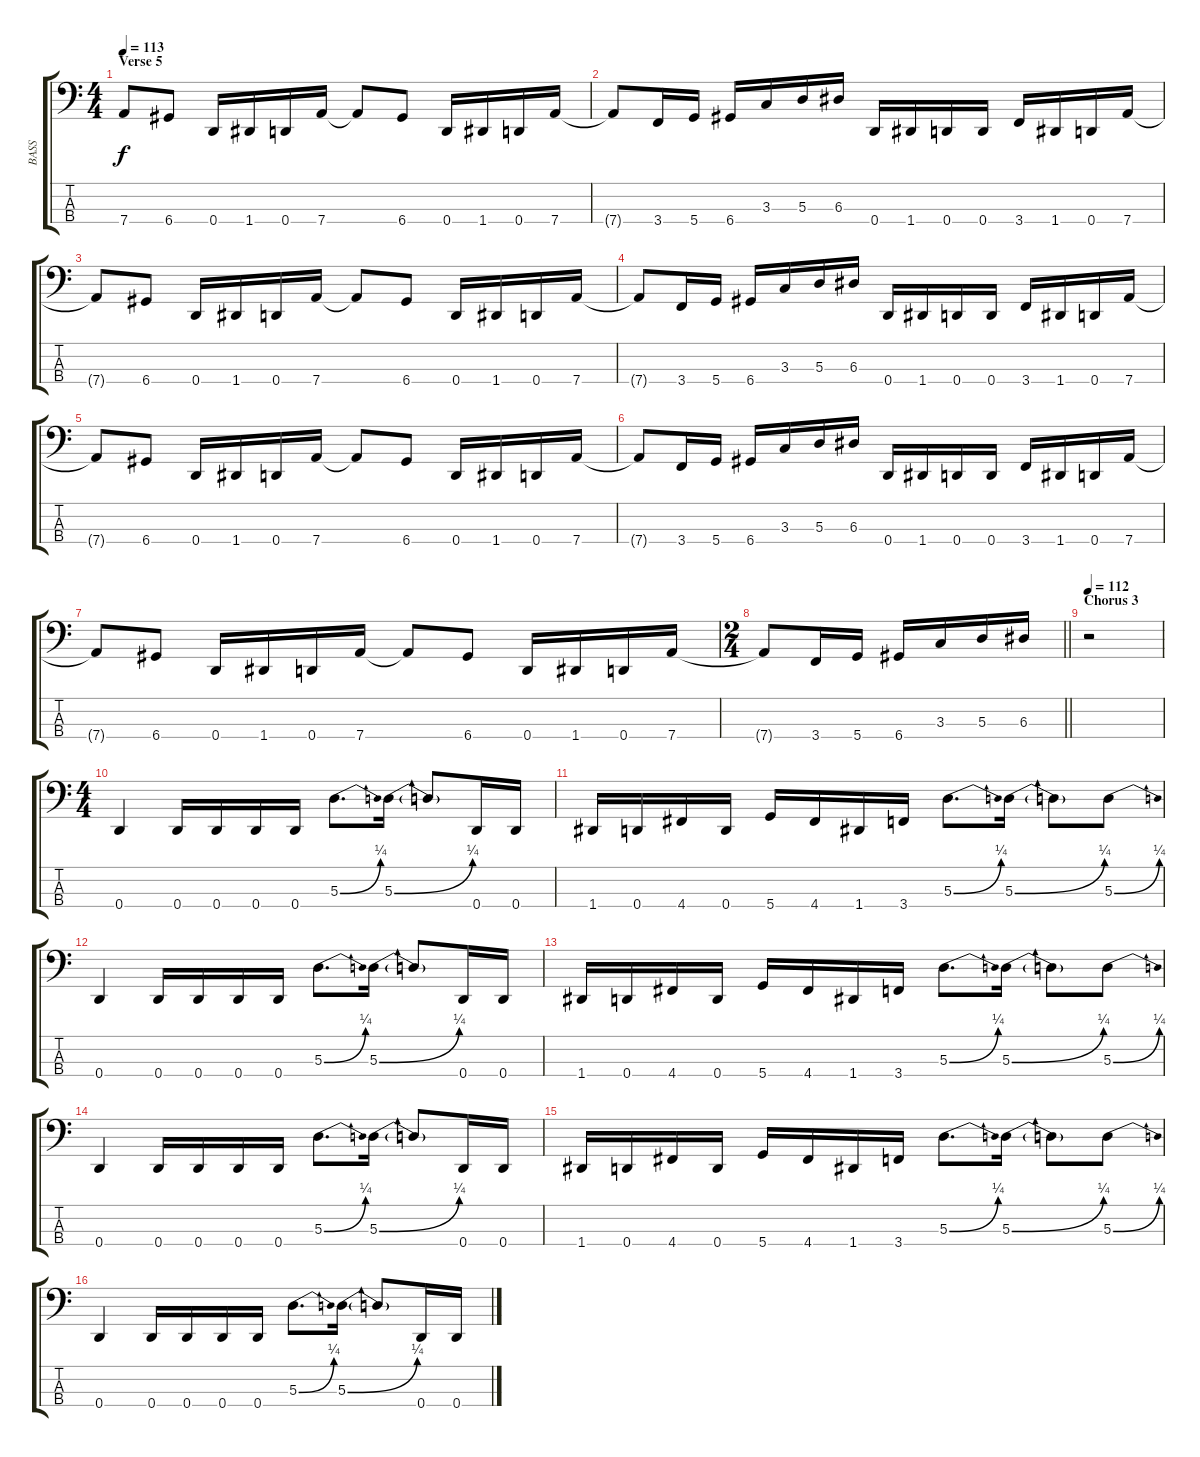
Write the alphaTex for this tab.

\track ("BASS" "BASS") {instrument electricbasspick}
\staff {score tabs}
\tuning (G2 D2 A1 D1) {hide}
\ts (4 4)
\section ("" "Verse 5")
\tempo 113
\clef f4
\ks c
7.4{t}.8{dy f} 6.4.8 0.4.16 1.4.16 0.4.16 7.4.16 7.4{t}.8 6.4.8 0.4.16 1.4.16 0.4.16 7.4.16 |
7.4{t}.8 3.4.16 5.4.16 6.4.16 3.3.16 5.3.16 6.3.16 0.4.16 1.4.16 0.4.16 0.4.16 3.4.16 1.4.16 0.4.16 7.4.16 |
7.4{t}.8 6.4.8 0.4.16 1.4.16 0.4.16 7.4.16 7.4{t}.8 6.4.8 0.4.16 1.4.16 0.4.16 7.4.16 |
7.4{t}.8 3.4.16 5.4.16 6.4.16 3.3.16 5.3.16 6.3.16 0.4.16 1.4.16 0.4.16 0.4.16 3.4.16 1.4.16 0.4.16 7.4.16 |
7.4{t}.8 6.4.8 0.4.16 1.4.16 0.4.16 7.4.16 7.4{t}.8 6.4.8 0.4.16 1.4.16 0.4.16 7.4.16 |
7.4{t}.8 3.4.16 5.4.16 6.4.16 3.3.16 5.3.16 6.3.16 0.4.16 1.4.16 0.4.16 0.4.16 3.4.16 1.4.16 0.4.16 7.4.16 |
7.4{t}.8 6.4.8 0.4.16 1.4.16 0.4.16 7.4.16 7.4{t}.8 6.4.8 0.4.16 1.4.16 0.4.16 7.4.16 |
\ts (2 4)
\barLineRight lightlight
7.4{t}.8 3.4.16 5.4.16 6.4.16 3.3.16 5.3.16 6.3.16 |
\section ("" "Chorus 3")
\tempo 112
r.2 |
\ts (4 4)
0.4.4 0.4.16 0.4.16 0.4.16 0.4.16 5.3{be (bend 0 0 60 1)}.8{d} 5.3{be (bend 0 0 60 1)}.16 5.3{t}.8 0.4.16 0.4.16 |
1.4.16 0.4.16 4.4.16 0.4.16 5.4.16 4.4.16 1.4.16 3.4.16 5.3{be (bend 0 0 60 1)}.8{d} 5.3{be (bend 0 0 60 1)}.16 5.3{t}.8 5.3{be (bend 0 0 60 1)}.8 |
0.4.4 0.4.16 0.4.16 0.4.16 0.4.16 5.3{be (bend 0 0 60 1)}.8{d} 5.3{be (bend 0 0 60 1)}.16 5.3{t}.8 0.4.16 0.4.16 |
1.4.16 0.4.16 4.4.16 0.4.16 5.4.16 4.4.16 1.4.16 3.4.16 5.3{be (bend 0 0 60 1)}.8{d} 5.3{be (bend 0 0 60 1)}.16 5.3{t}.8 5.3{be (bend 0 0 60 1)}.8 |
0.4.4 0.4.16 0.4.16 0.4.16 0.4.16 5.3{be (bend 0 0 60 1)}.8{d} 5.3{be (bend 0 0 60 1)}.16 5.3{t}.8 0.4.16 0.4.16 |
1.4.16 0.4.16 4.4.16 0.4.16 5.4.16 4.4.16 1.4.16 3.4.16 5.3{be (bend 0 0 60 1)}.8{d} 5.3{be (bend 0 0 60 1)}.16 5.3{t}.8 5.3{be (bend 0 0 60 1)}.8 |
0.4.4 0.4.16 0.4.16 0.4.16 0.4.16 5.3{be (bend 0 0 60 1)}.8{d} 5.3{be (bend 0 0 60 1)}.16 5.3{t}.8 0.4.16 0.4.16
